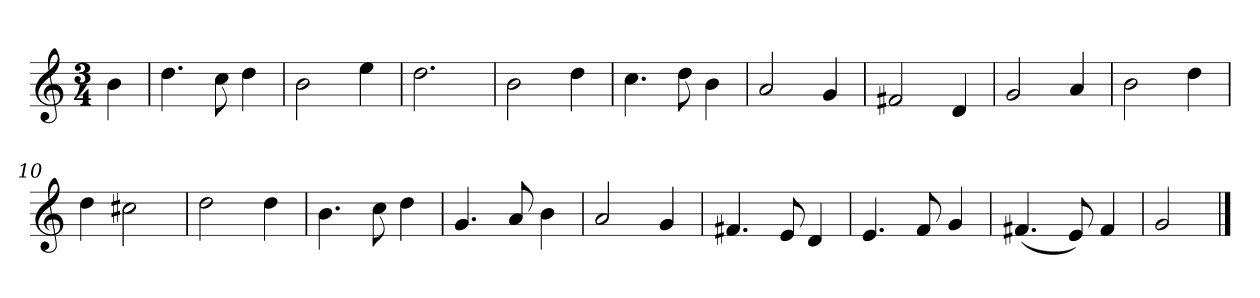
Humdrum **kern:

**kern
*part1
*staff1
*k[]
*M3/4
*MM120
=
4b
=1
4.dd
8cc
4dd
=2
2b
4ee
=3
2.dd
=4
2b
4dd
=5
4.cc
8dd
4b
=6
2a
4g
=7
2f#X
4d
=8
2g
4a
=9
2b
4dd
=10
4dd
2cc#X
=11
2dd
4dd
=12
4.b
8cc
4dd
=13
4.g
8a
4b
=14
2a
4g
=15
4.f#X
8e
4d
=16
4.e
8f
4g
=17
(4.f#X
8e)
4f#
=18
2g
==
*-
